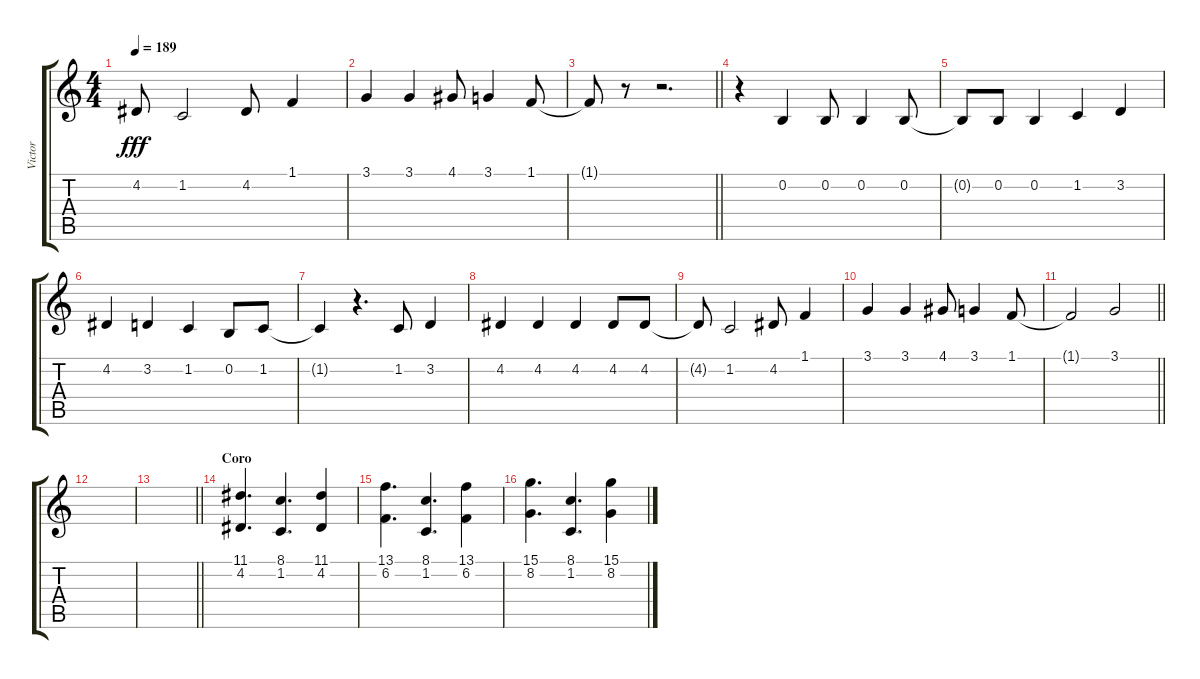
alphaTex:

\track ("Victor" "Victor") {instrument lead1square}
\staff {score tabs}
\tuning (E4 B3 G3 D3 A2 E2) {hide}
\ts (4 4)
\tempo 189
\clef g2
\ks c
4.2{t}.8{dy fff} 1.2.2 4.2.8 1.1.4 |
3.1.4 3.1.4 4.1.8 3.1.4 1.1.8 |
\barLineRight lightlight
1.1{t}.8 r.8 r.2{d} |
r.4 0.2.4 0.2.8 0.2.4 0.2.8 |
0.2{t}.8 0.2.8 0.2.4 1.2.4 3.2.4 |
4.2.4 3.2.4 1.2.4 0.2.8 1.2.8 |
1.2{t}.4 r.4{d} 1.2.8 3.2.4 |
4.2.4 4.2.4 4.2.4 4.2.8 4.2.8 |
4.2{t}.8 1.2.2 4.2.8 1.1.4 |
3.1.4 3.1.4 4.1.8 3.1.4 1.1.8 |
\barLineRight lightlight
1.1{t}.2 3.1.2 |
|
\barLineRight lightlight
|
\section ("" "Coro")
(11.1 4.2).4{d} (8.1 1.2).4{d} (11.1 4.2).4 |
(13.1 6.2).4{d} (8.1 1.2).4{d} (13.1 6.2).4 |
(15.1 8.2).4{d} (8.1 1.2).4{d} (15.1 8.2).4
